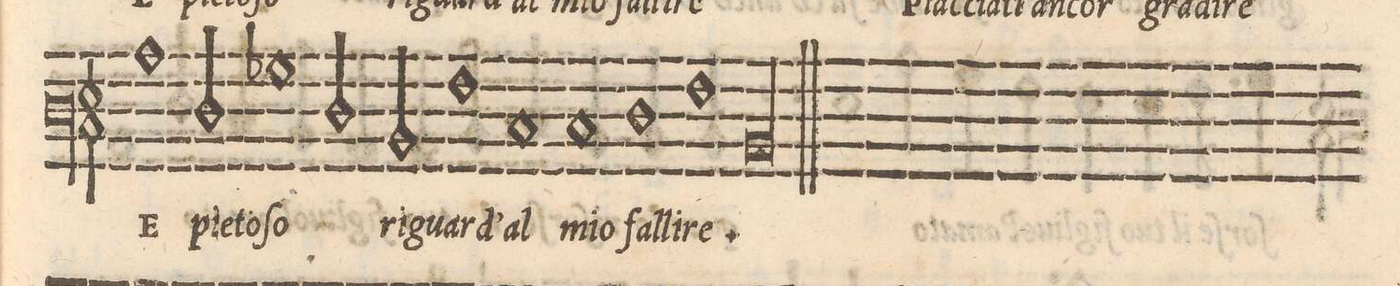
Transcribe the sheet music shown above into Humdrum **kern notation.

**kern	**text
*I"BASSO	*
*clefF3	*
*k[]	*
*met(C|)	*
*M2/1	*
1c\	E
=28-	=28-
2F/	pie-
1B-X	-to-
=29-	=29-
2F/	-ſo
2D/	ri-
1A	-guar-
=30-	=30-
1E	-d'al
1E	mio
=31-	=31-
1F	fal-
1A	-li-
=32-	=32-
0Dl	-re.
==	==
*-	*-
